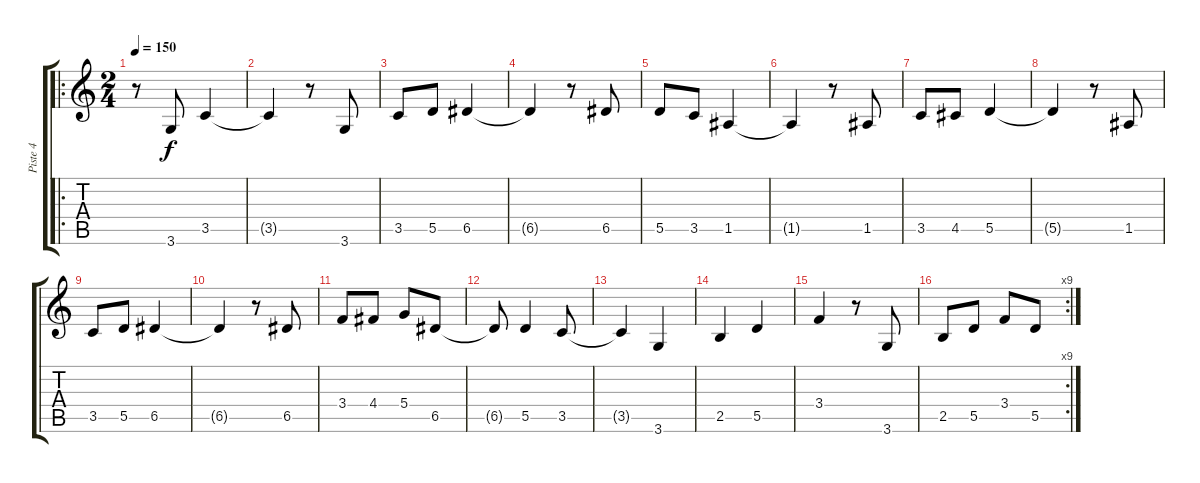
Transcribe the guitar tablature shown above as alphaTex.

\track ("Piste 4" "Piste 4") {instrument acousticguitarsteel}
\staff {score tabs}
\tuning (E4 B3 G3 D3 A2 E2) {hide}
\ro
\ts (2 4)
\tempo 150
\clef g2
\ks c
r.8{dy f} 3.6.8 3.5.4 |
3.5{t}.4 r.8 3.6.8 |
3.5.8 5.5.8 6.5.4 |
6.5{t}.4 r.8 6.5.8 |
5.5.8 3.5.8 1.5.4 |
1.5{t}.4 r.8 1.5.8 |
3.5.8 4.5.8 5.5.4 |
5.5{t}.4 r.8 1.5.8 |
3.5.8 5.5.8 6.5.4 |
6.5{t}.4 r.8 6.5.8 |
3.4.8 4.4.8 5.4.8 6.5.8 |
6.5{t}.8 5.5.4 3.5.8 |
3.5{t}.4 3.6.4 |
2.5.4 5.5.4 |
3.4.4 r.8 3.6.8 |
\rc 9
2.5.8 5.5.8 3.4.8 5.5.8
